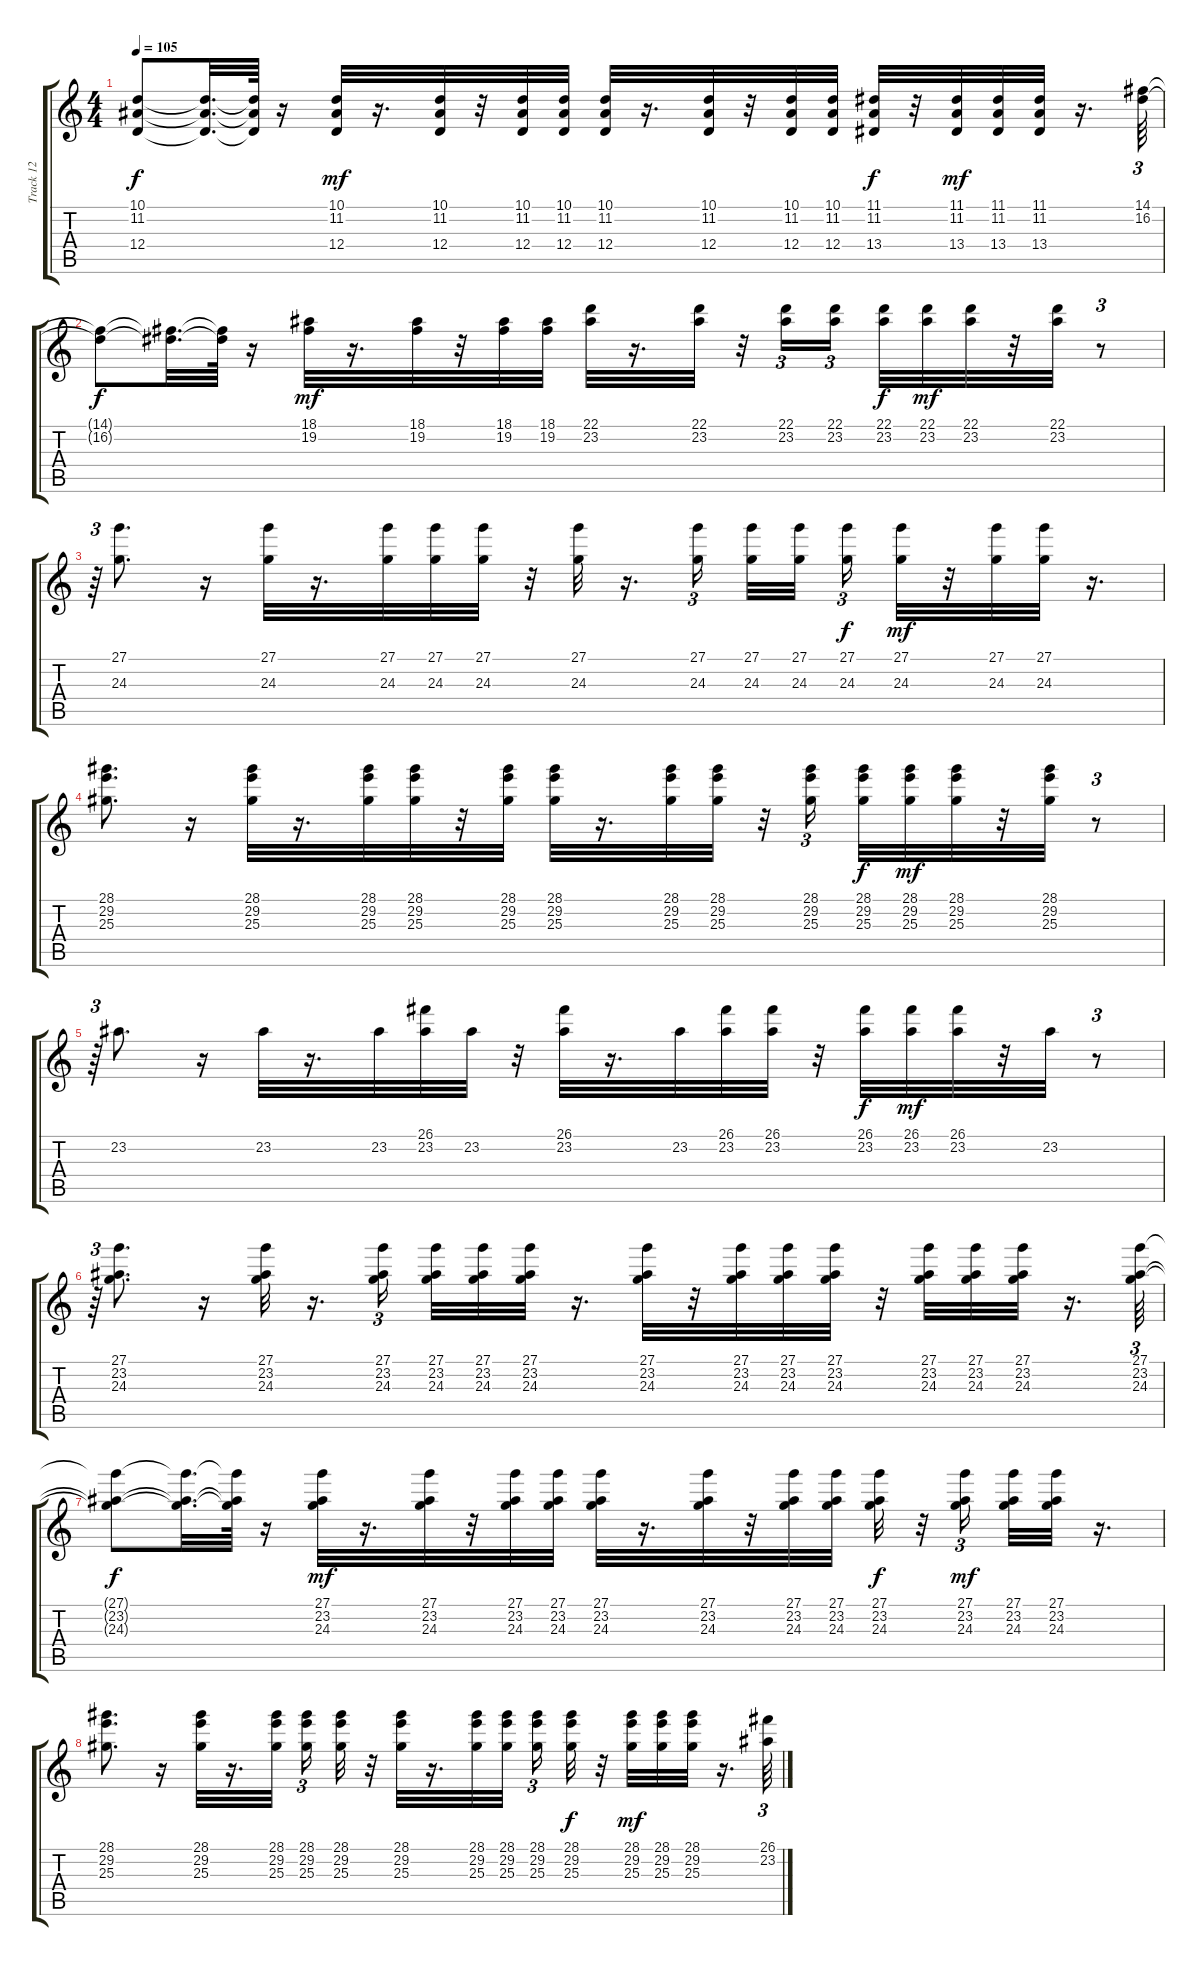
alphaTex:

\track ("Track 12" "Track 12") {instrument stringensemble1}
\staff {score tabs}
\tuning (E4 B3 G3 D3 A2 E2) {hide}
\ts (4 4)
\tempo 105
\clef g2
\ks c
(10.1{t} 11.2{t} 12.4{t}).8{dy f} (10.1{t} 11.2{t} 12.4{t}).32{d} (10.1{t} 11.2{t} 12.4{t}).64 r.16 (10.1 11.2 12.4).32{dy mf} r.16{d} (10.1 11.2 12.4).32 r.32 (10.1 11.2 12.4).32 (10.1 11.2 12.4).32 (10.1 11.2 12.4).32 r.16{d} (10.1 11.2 12.4).32 r.32 (10.1 11.2 12.4).32 (10.1 11.2 12.4).32 (11.1 11.2 13.4).32{dy f} r.32 (11.1 11.2 13.4).32{dy mf} (11.1 11.2 13.4).32 (11.1 11.2 13.4).32 r.16{d} (14.1 16.2).64{tu (3 2)} |
(14.1{t} 16.2{t}).8{dy f} (14.1{t} 16.2{t}).32{d} (14.1{t} 16.2{t}).64 r.16 (18.1 19.2).32{dy mf} r.16{d} (18.1 19.2).32 r.32 (18.1 19.2).32 (18.1 19.2).32 (22.1 23.2).32 r.16{d} (22.1 23.2).32 r.32 (22.1 23.2).16{tu (3 2)} (22.1 23.2).16{tu (3 2)} (22.1 23.2).32{dy f} (22.1 23.2).32{dy mf} (22.1 23.2).32 r.32 (22.1 23.2).32 r.8{tu (3 2)} |
r.64{tu (3 2)} (27.1 24.3).8{d} r.16 (27.1 24.3).32 r.16{d} (27.1 24.3).32 (27.1 24.3).32 (27.1 24.3).32 r.32 (27.1 24.3).32 r.16{d} (27.1 24.3).16{tu (3 2) beam splitsecondary} (27.1 24.3).32 (27.1 24.3).32{beam splitsecondary} (27.1 24.3).16{tu (3 2) dy f} (27.1 24.3).32{dy mf} r.32 (27.1 24.3).32 (27.1 24.3).32 r.16{d} |
(28.1 29.2 25.3).8{d} r.16 (28.1 29.2 25.3).32 r.16{d} (28.1 29.2 25.3).32 (28.1 29.2 25.3).32 r.32 (28.1 29.2 25.3).32 (28.1 29.2 25.3).32 r.16{d} (28.1 29.2 25.3).32 (28.1 29.2 25.3).32 r.32 (28.1 29.2 25.3).16{tu (3 2)} (28.1 29.2 25.3).32{dy f} (28.1 29.2 25.3).32{dy mf} (28.1 29.2 25.3).32 r.32 (28.1 29.2 25.3).32 r.8{tu (3 2)} |
r.64{tu (3 2)} 23.2.8{d} r.16 23.2.32 r.16{d} 23.2.32 (26.1 23.2).32 23.2.32 r.32 (26.1 23.2).32 r.16{d} 23.2.32 (26.1 23.2).32 (26.1 23.2).32 r.32 (26.1 23.2).32{dy f} (26.1 23.2).32{dy mf} (26.1 23.2).32 r.32 23.2.32 r.8{tu (3 2)} |
r.64{tu (3 2)} (27.1 23.2 24.3).8{d} r.16 (27.1 23.2 24.3).32 r.16{d} (27.1 23.2 24.3).16{tu (3 2) beam splitsecondary} (27.1 23.2 24.3).32 (27.1 23.2 24.3).32 (27.1 23.2 24.3).32 r.16{d} (27.1 23.2 24.3).32 r.32 (27.1 23.2 24.3).32 (27.1 23.2 24.3).32 (27.1 23.2 24.3).32 r.32 (27.1 23.2 24.3).32 (27.1 23.2 24.3).32 (27.1 23.2 24.3).32 r.16{d} (27.1 23.2 24.3).64{tu (3 2)} |
(27.1{t} 23.2{t} 24.3{t}).8{dy f} (27.1{t} 23.2{t} 24.3{t}).32{d} (27.1{t} 23.2{t} 24.3{t}).64 r.16 (27.1 23.2 24.3).32{dy mf} r.16{d} (27.1 23.2 24.3).32 r.32 (27.1 23.2 24.3).32 (27.1 23.2 24.3).32 (27.1 23.2 24.3).32 r.16{d} (27.1 23.2 24.3).32 r.32 (27.1 23.2 24.3).32 (27.1 23.2 24.3).32 (27.1 23.2 24.3).32{dy f} r.32 (27.1 23.2 24.3).16{tu (3 2) dy mf beam splitsecondary} (27.1 23.2 24.3).32 (27.1 23.2 24.3).32 r.16{d} |
(28.1 29.2 25.3).8{d} r.16 (28.1 29.2 25.3).32 r.16{d} (28.1 29.2 25.3).32{beam splitsecondary} (28.1 29.2 25.3).16{tu (3 2)} (28.1 29.2 25.3).32 r.32 (28.1 29.2 25.3).32 r.16{d} (28.1 29.2 25.3).32 (28.1 29.2 25.3).32{beam splitsecondary} (28.1 29.2 25.3).16{tu (3 2)} (28.1 29.2 25.3).32{dy f} r.32 (28.1 29.2 25.3).32{dy mf} (28.1 29.2 25.3).32 (28.1 29.2 25.3).32 r.16{d} (26.1 23.2).64{tu (3 2)}
